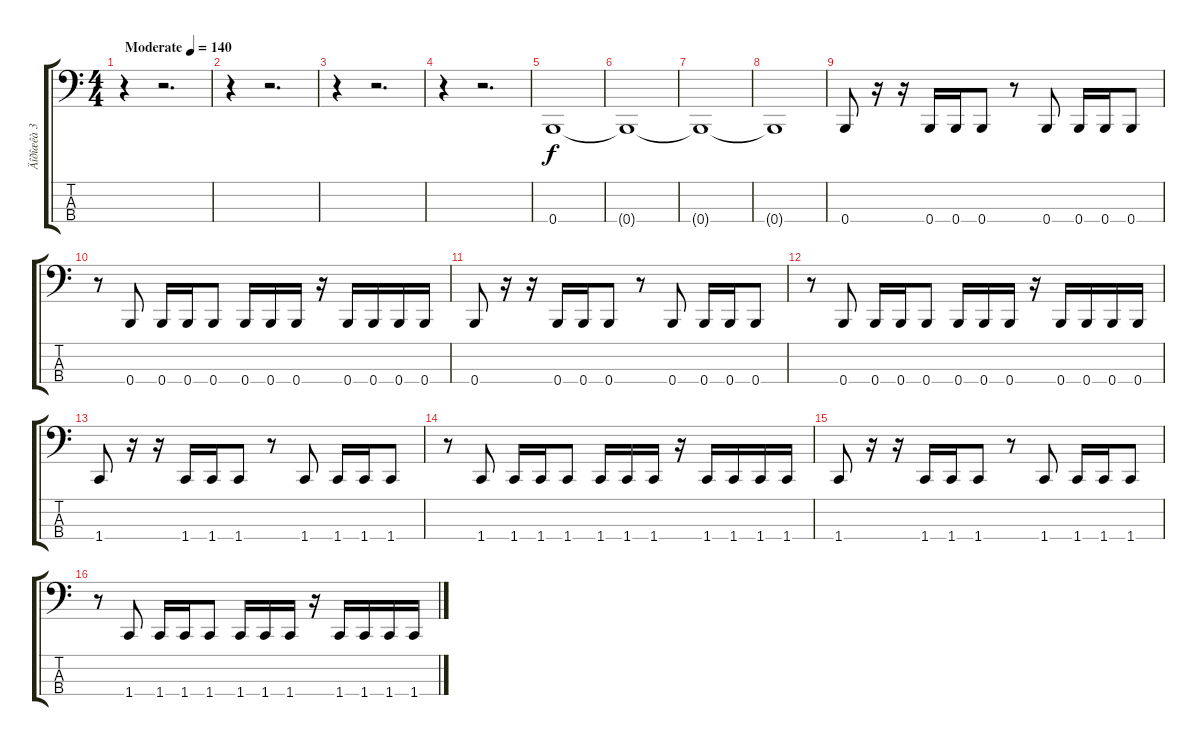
\track ("Äîðîæêà 3" "Äîðîæêà 3") {instrument electricbasspick}
\staff {score tabs}
\tuning (E2 B1 Gb1 B0) {hide}
\ts (4 4)
\tempo (140 "Moderate")
\clef f4
\ks c
r.4{dy f instrument electricbasspick} r.2{d} |
r.4 r.2{d} |
r.4 r.2{d} |
r.4 r.2{d} |
0.4.1 |
0.4{t}.1 |
0.4{t}.1 |
0.4{t}.1 |
0.4.8 r.16 r.16 0.4.16 0.4.16 0.4.8 r.8 0.4.8 0.4.16 0.4.16 0.4.8 |
r.8 0.4.8 0.4.16 0.4.16 0.4.8 0.4.16 0.4.16 0.4.16 r.16 0.4.16 0.4.16 0.4.16 0.4.16 |
0.4.8 r.16 r.16 0.4.16 0.4.16 0.4.8 r.8 0.4.8 0.4.16 0.4.16 0.4.8 |
r.8 0.4.8 0.4.16 0.4.16 0.4.8 0.4.16 0.4.16 0.4.16 r.16 0.4.16 0.4.16 0.4.16 0.4.16 |
1.4.8 r.16 r.16 1.4.16 1.4.16 1.4.8 r.8 1.4.8 1.4.16 1.4.16 1.4.8 |
r.8 1.4.8 1.4.16 1.4.16 1.4.8 1.4.16 1.4.16 1.4.16 r.16 1.4.16 1.4.16 1.4.16 1.4.16 |
1.4.8 r.16 r.16 1.4.16 1.4.16 1.4.8 r.8 1.4.8 1.4.16 1.4.16 1.4.8 |
r.8 1.4.8 1.4.16 1.4.16 1.4.8 1.4.16 1.4.16 1.4.16 r.16 1.4.16 1.4.16 1.4.16 1.4.16
